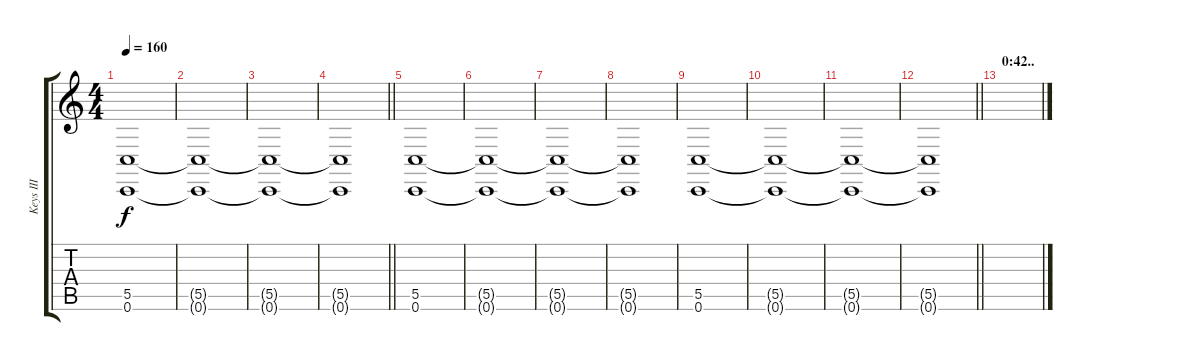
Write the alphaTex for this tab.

\track ("Keys III" "Keys III") {instrument lead1square}
\staff {score tabs}
\tuning (D4 A3 F3 C3 G2 C2) {hide}
\ts (4 4)
\tempo 160
\clef g2
\ks c
(5.5 0.6).1{dy f} |
(5.5{t} 0.6{t}).1 |
(5.5{t} 0.6{t}).1 |
\barLineRight lightlight
(5.5{t} 0.6{t}).1 |
\section ("" "")
(5.5 0.6).1 |
(5.5{t} 0.6{t}).1 |
(5.5{t} 0.6{t}).1 |
(5.5{t} 0.6{t}).1 |
(5.5 0.6).1 |
(5.5{t} 0.6{t}).1 |
(5.5{t} 0.6{t}).1 |
\barLineRight lightlight
(5.5{t} 0.6{t}).1 |
\section ("" "0:42..")
